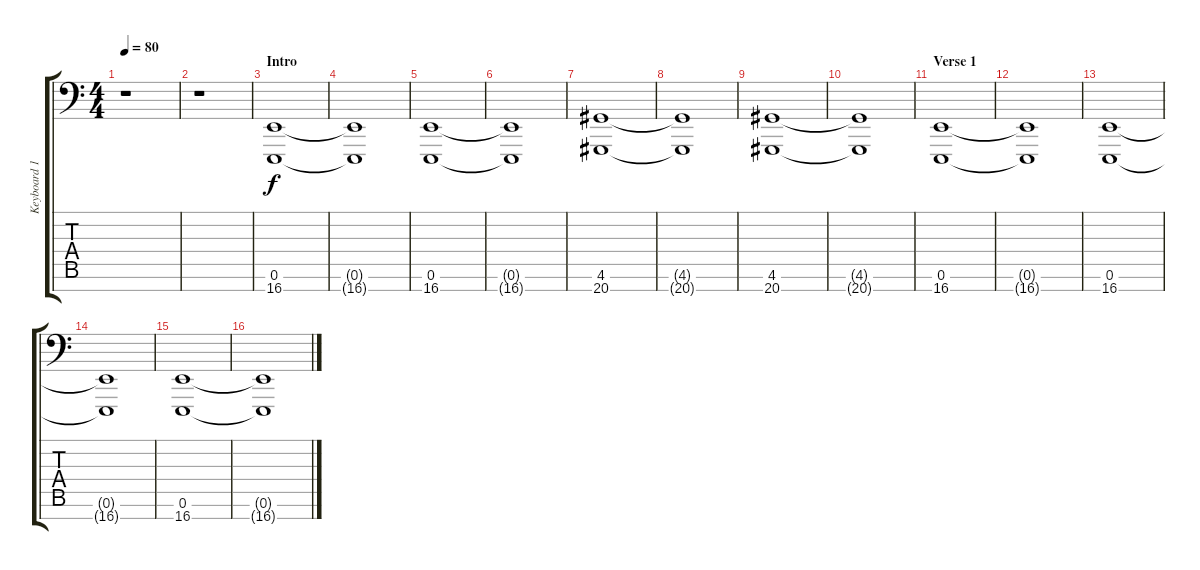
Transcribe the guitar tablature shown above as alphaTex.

\track ("Keyboard 1" "Keyboard 1") {instrument stringensemble1}
\staff {score tabs}
\tuning (A3 E3 B2 D2 A1 E1 C-1) {hide}
\ts (4 4)
\tempo 80
\clef f4
\ks c
r.1{dy f instrument stringensemble1} |
r.1 |
\section ("" "Intro")
(0.6 16.7).1 |
(0.6{t} 16.7{t}).1 |
(0.6 16.7).1 |
(0.6{t} 16.7{t}).1 |
(4.6 20.7).1 |
(4.6{t} 20.7{t}).1 |
(4.6 20.7).1 |
(4.6{t} 20.7{t}).1 |
\section ("" "Verse 1")
(0.6 16.7).1 |
(0.6{t} 16.7{t}).1 |
(0.6 16.7).1 |
(0.6{t} 16.7{t}).1 |
(0.6 16.7).1 |
(0.6{t} 16.7{t}).1
